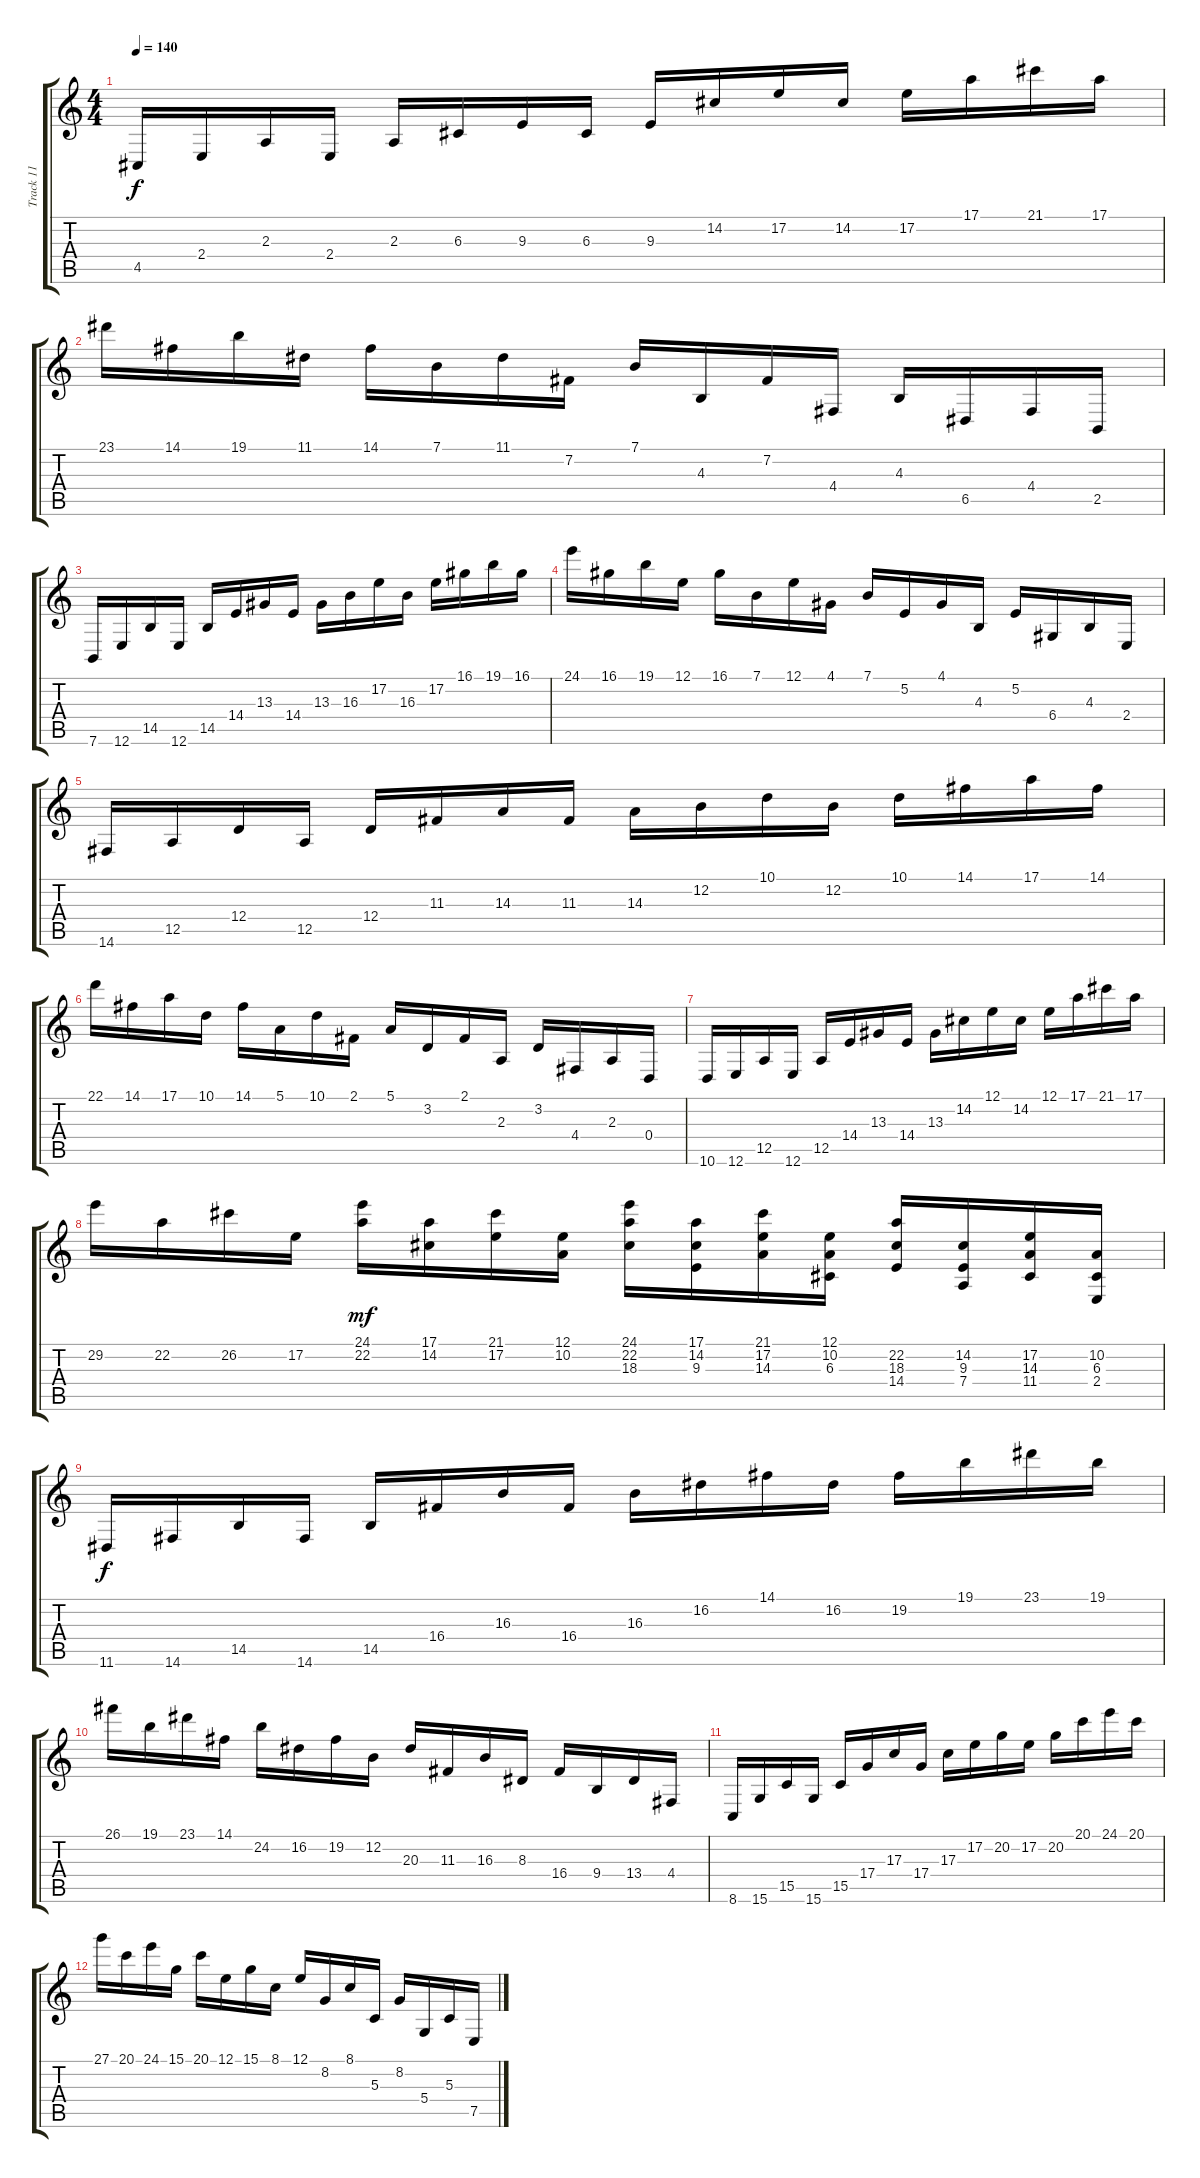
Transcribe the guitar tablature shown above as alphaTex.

\track ("Track 11" "Track 11") {instrument lead1square}
\staff {score tabs}
\tuning (E4 B3 G3 D3 A2 E2) {hide}
\ts (4 4)
\tempo 140
\clef g2
\ks c
4.5.16{dy f} 2.4.16 2.3.16 2.4.16 2.3.16 6.3.16 9.3.16 6.3.16 9.3.16 14.2.16 17.2.16 14.2.16 17.2.16 17.1.16 21.1.16 17.1.16 |
23.1.16 14.1.16 19.1.16 11.1.16 14.1.16 7.1.16 11.1.16 7.2.16 7.1.16 4.3.16 7.2.16 4.4.16 4.3.16 6.5.16 4.4.16 2.5.16 |
7.6.16 12.6.16 14.5.16 12.6.16 14.5.16 14.4.16 13.3.16 14.4.16 13.3.16 16.3.16 17.2.16 16.3.16 17.2.16 16.1.16 19.1.16 16.1.16 |
24.1.16 16.1.16 19.1.16 12.1.16 16.1.16 7.1.16 12.1.16 4.1.16 7.1.16 5.2.16 4.1.16 4.3.16 5.2.16 6.4.16 4.3.16 2.4.16 |
14.6.16 12.5.16 12.4.16 12.5.16 12.4.16 11.3.16 14.3.16 11.3.16 14.3.16 12.2.16 10.1.16 12.2.16 10.1.16 14.1.16 17.1.16 14.1.16 |
22.1.16 14.1.16 17.1.16 10.1.16 14.1.16 5.1.16 10.1.16 2.1.16 5.1.16 3.2.16 2.1.16 2.3.16 3.2.16 4.4.16 2.3.16 0.4.16 |
10.6.16 12.6.16 12.5.16 12.6.16 12.5.16 14.4.16 13.3.16 14.4.16 13.3.16 14.2.16 12.1.16 14.2.16 12.1.16 17.1.16 21.1.16 17.1.16 |
29.2.16 22.2.16 26.2.16 17.2.16 (24.1 22.2).16{dy mf} (17.1 14.2).16 (21.1 17.2).16 (12.1 10.2).16 (24.1 22.2 18.3).16 (17.1 14.2 9.3).16 (21.1 17.2 14.3).16 (12.1 10.2 6.3).16 (22.2 18.3 14.4).16 (14.2 9.3 7.4).16 (17.2 14.3 11.4).16 (10.2 6.3 2.4).16 |
11.6.16{dy f} 14.6.16 14.5.16 14.6.16 14.5.16 16.4.16 16.3.16 16.4.16 16.3.16 16.2.16 14.1.16 16.2.16 19.2.16 19.1.16 23.1.16 19.1.16 |
26.1.16 19.1.16 23.1.16 14.1.16 24.2.16 16.2.16 19.2.16 12.2.16 20.3.16 11.3.16 16.3.16 8.3.16 16.4.16 9.4.16 13.4.16 4.4.16 |
8.6.16 15.6.16 15.5.16 15.6.16 15.5.16 17.4.16 17.3.16 17.4.16 17.3.16 17.2.16 20.2.16 17.2.16 20.2.16 20.1.16 24.1.16 20.1.16 |
27.1.16 20.1.16 24.1.16 15.1.16 20.1.16 12.1.16 15.1.16 8.1.16 12.1.16 8.2.16 8.1.16 5.3.16 8.2.16 5.4.16 5.3.16 7.5.16
